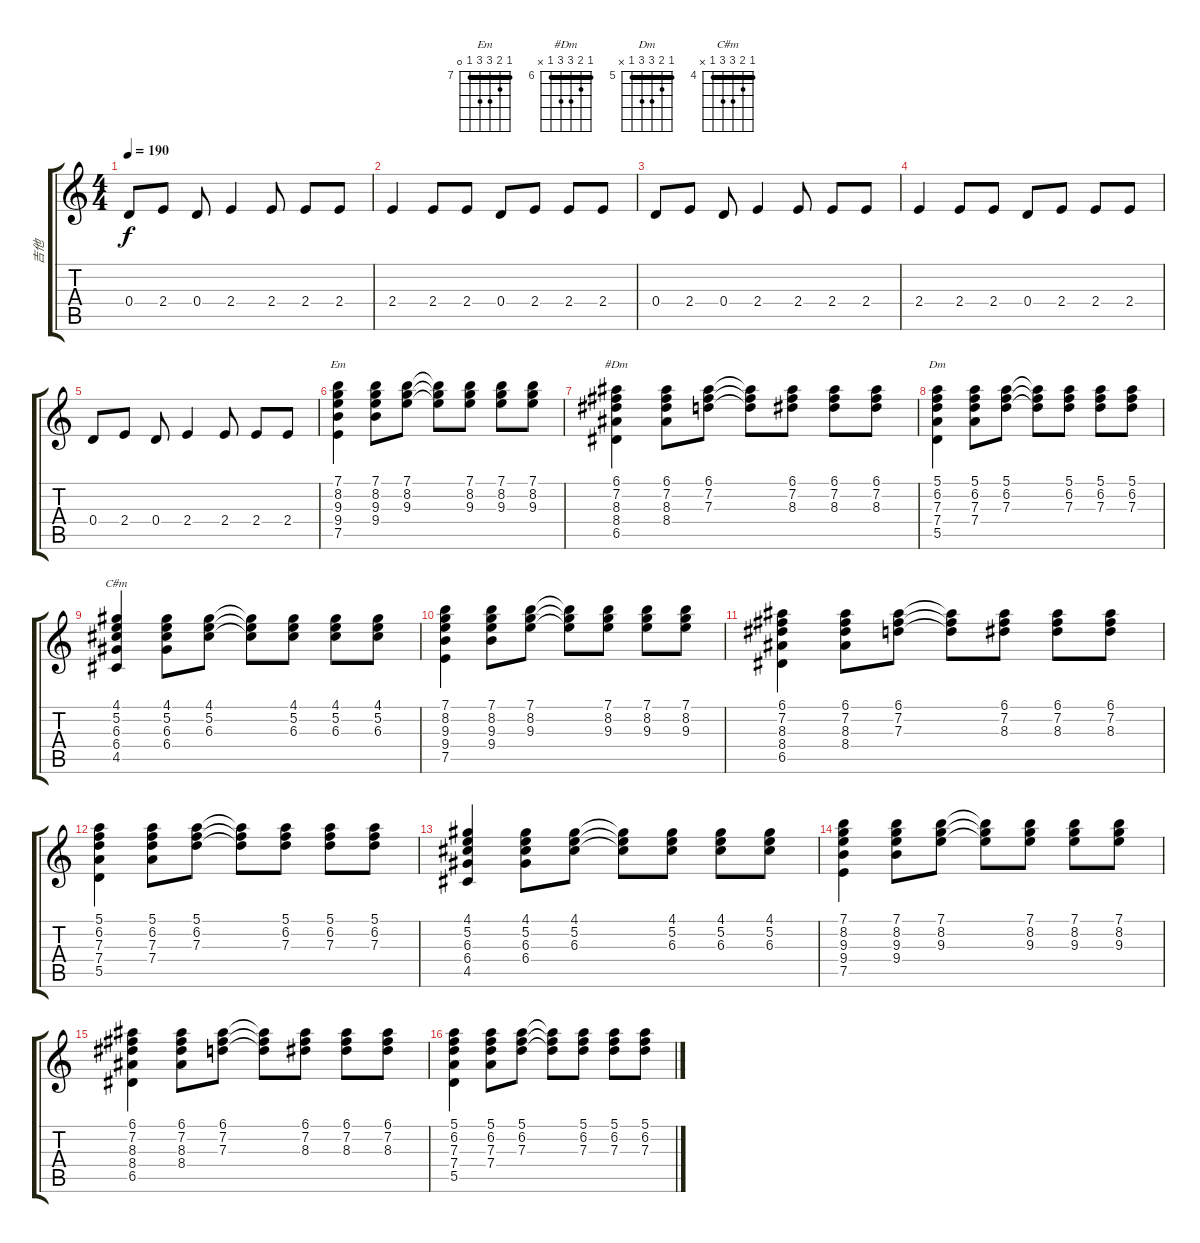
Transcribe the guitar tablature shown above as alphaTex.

\track ("吉他" "吉他") {instrument overdrivenguitar}
\staff {score tabs}
\tuning (E4 B3 G3 D3 A2 E2) {hide}
\chord ("Em" 7 8 9 9 7 0) {firstfret 7 barre 7}
\chord ("#Dm" 6 7 8 8 6 x) {firstfret 6 barre 6}
\chord ("Dm" 5 6 7 7 5 x) {firstfret 5 barre 5}
\chord ("C#m" 4 5 6 6 4 x) {firstfret 4 barre 4}
\ts (4 4)
\tempo 190
\clef g2
\ks c
0.4.8{dy f} 2.4.8 0.4.8 2.4.4 2.4.8 2.4.8 2.4.8 |
2.4.4 2.4.8 2.4.8 0.4.8 2.4.8 2.4.8 2.4.8 |
0.4.8 2.4.8 0.4.8 2.4.4 2.4.8 2.4.8 2.4.8 |
2.4.4 2.4.8 2.4.8 0.4.8 2.4.8 2.4.8 2.4.8 |
0.4.8 2.4.8 0.4.8 2.4.4 2.4.8 2.4.8 2.4.8 |
(7.1 8.2 9.3 9.4 7.5).4{ch "Em" volume 9 instrument overdrivenguitar} (7.1 8.2 9.3 9.4).8 (7.1 8.2 9.3).8 (7.1{t} 8.2{t} 9.3{t}).8 (7.1 8.2 9.3).8 (7.1 8.2 9.3).8 (7.1 8.2 9.3).8 |
(6.1 7.2 8.3 8.4 6.5).4{ch "#Dm"} (6.1 7.2 8.3 8.4).8 (6.1 7.2 7.3).8 (6.1{t} 7.2{t} 7.3{t}).8 (6.1 7.2 8.3).8 (6.1 7.2 8.3).8 (6.1 7.2 8.3).8 |
(5.1 6.2 7.3 7.4 5.5).4{ch "Dm"} (5.1 6.2 7.3 7.4).8 (5.1 6.2 7.3).8 (5.1{t} 6.2{t} 7.3{t}).8 (5.1 6.2 7.3).8 (5.1 6.2 7.3).8 (5.1 6.2 7.3).8 |
(4.1 5.2 6.3 6.4 4.5).4{ch "C#m"} (4.1 5.2 6.3 6.4).8 (4.1 5.2 6.3).8 (4.1{t} 5.2{t} 6.3{t}).8 (4.1 5.2 6.3).8 (4.1 5.2 6.3).8 (4.1 5.2 6.3).8 |
(7.1 8.2 9.3 9.4 7.5).4{volume 9 instrument overdrivenguitar} (7.1 8.2 9.3 9.4).8 (7.1 8.2 9.3).8 (7.1{t} 8.2{t} 9.3{t}).8 (7.1 8.2 9.3).8 (7.1 8.2 9.3).8 (7.1 8.2 9.3).8 |
(6.1 7.2 8.3 8.4 6.5).4 (6.1 7.2 8.3 8.4).8 (6.1 7.2 7.3).8 (6.1{t} 7.2{t} 7.3{t}).8 (6.1 7.2 8.3).8 (6.1 7.2 8.3).8 (6.1 7.2 8.3).8 |
(5.1 6.2 7.3 7.4 5.5).4 (5.1 6.2 7.3 7.4).8 (5.1 6.2 7.3).8 (5.1{t} 6.2{t} 7.3{t}).8 (5.1 6.2 7.3).8 (5.1 6.2 7.3).8 (5.1 6.2 7.3).8 |
(4.1 5.2 6.3 6.4 4.5).4 (4.1 5.2 6.3 6.4).8 (4.1 5.2 6.3).8 (4.1{t} 5.2{t} 6.3{t}).8 (4.1 5.2 6.3).8 (4.1 5.2 6.3).8 (4.1 5.2 6.3).8 |
(7.1 8.2 9.3 9.4 7.5).4{volume 9 instrument overdrivenguitar} (7.1 8.2 9.3 9.4).8 (7.1 8.2 9.3).8 (7.1{t} 8.2{t} 9.3{t}).8 (7.1 8.2 9.3).8 (7.1 8.2 9.3).8 (7.1 8.2 9.3).8 |
(6.1 7.2 8.3 8.4 6.5).4 (6.1 7.2 8.3 8.4).8 (6.1 7.2 7.3).8 (6.1{t} 7.2{t} 7.3{t}).8 (6.1 7.2 8.3).8 (6.1 7.2 8.3).8 (6.1 7.2 8.3).8 |
(5.1 6.2 7.3 7.4 5.5).4 (5.1 6.2 7.3 7.4).8 (5.1 6.2 7.3).8 (5.1{t} 6.2{t} 7.3{t}).8 (5.1 6.2 7.3).8 (5.1 6.2 7.3).8 (5.1 6.2 7.3).8
